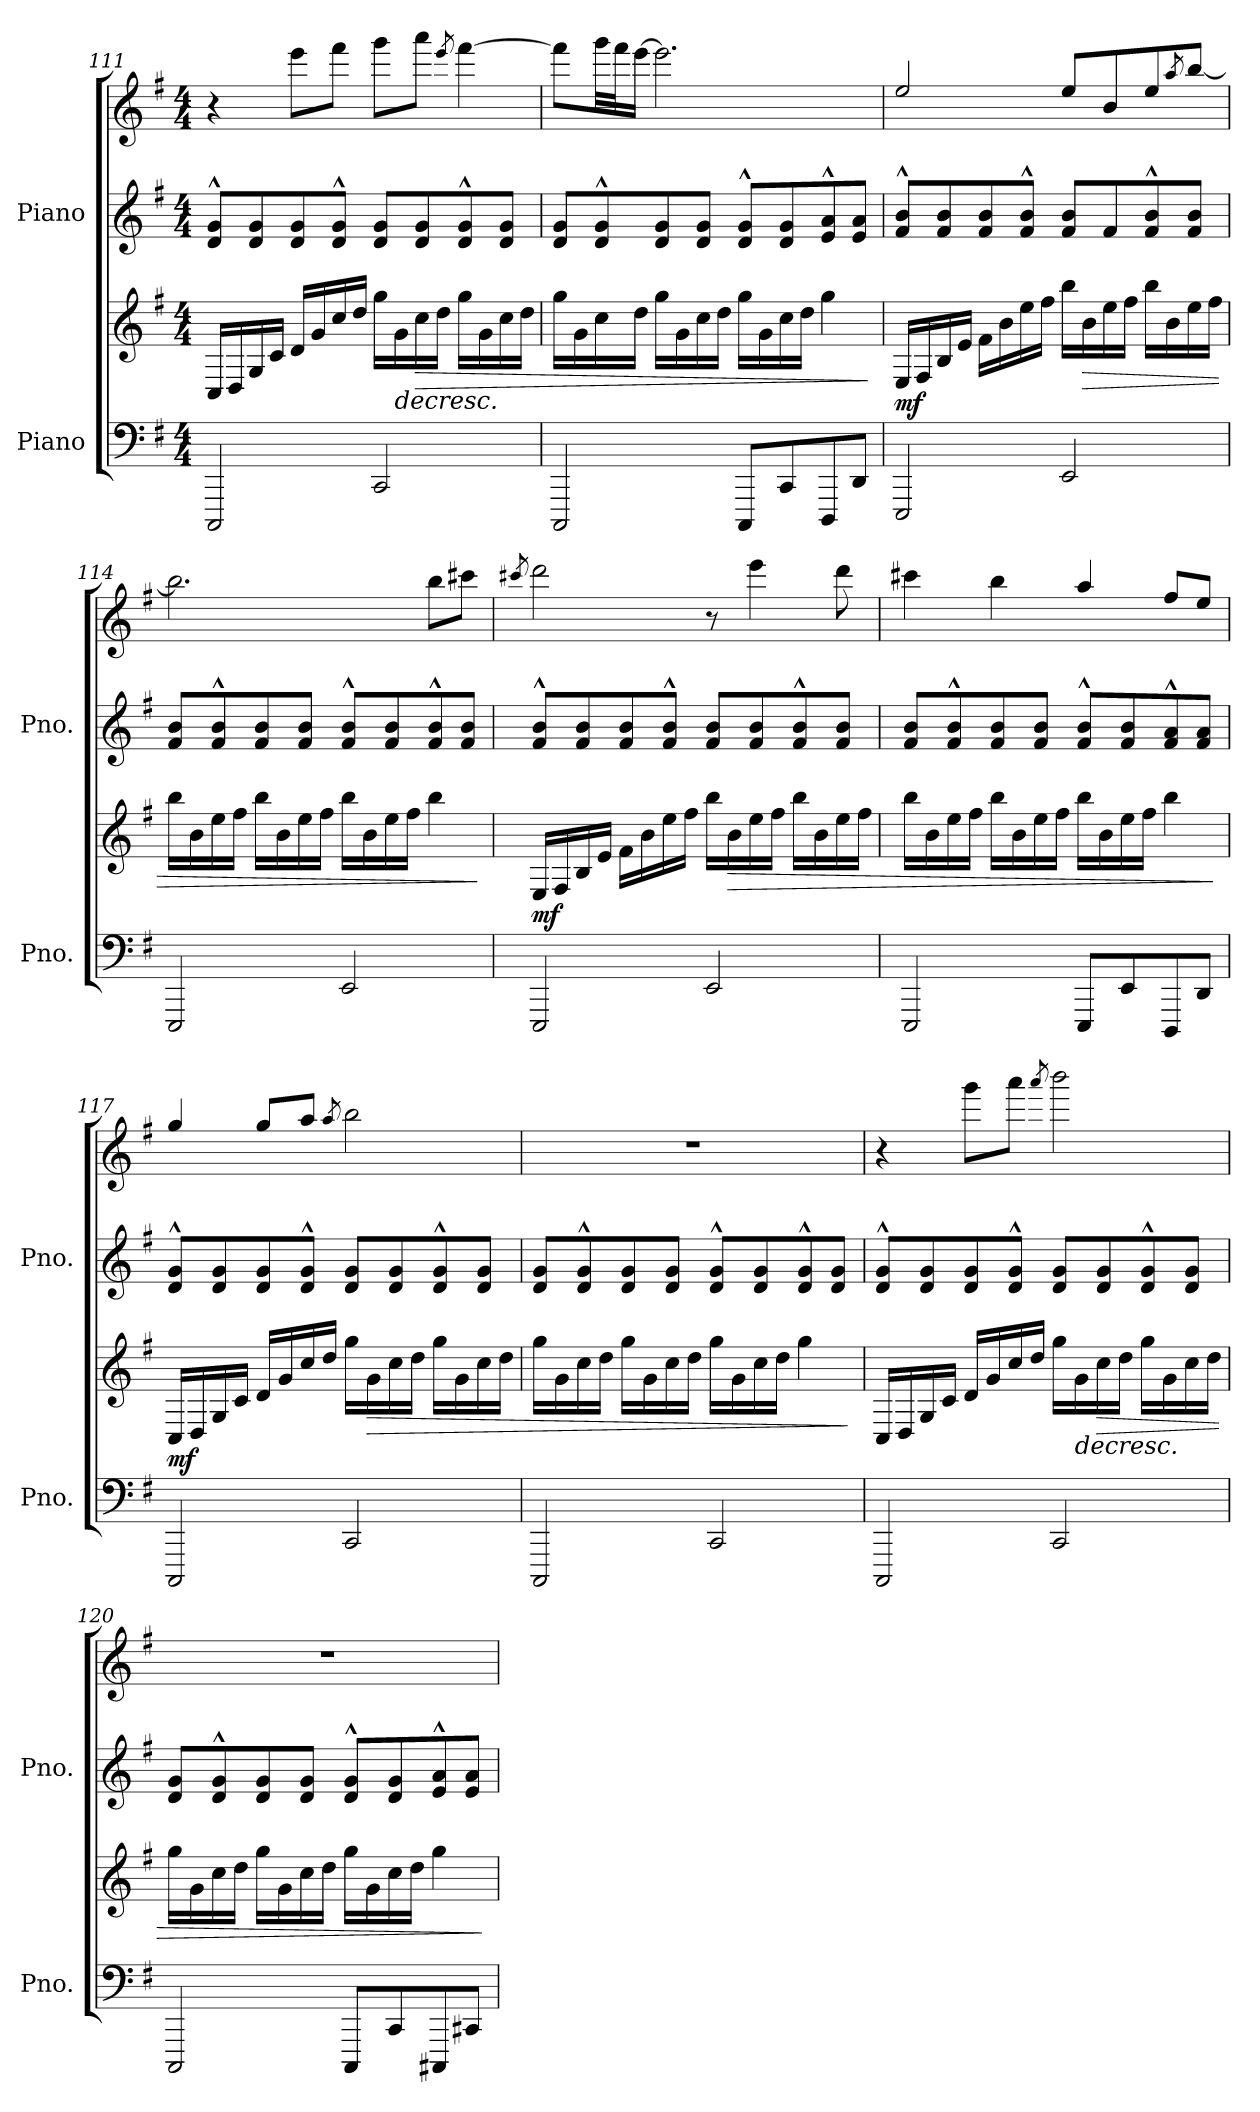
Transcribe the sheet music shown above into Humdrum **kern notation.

**kern	**kern	**dynam	**kern	**kern
*part2	*part2	*part2	*part1	*part1
*staff4	*staff3	*staff3/4	*staff2	*staff1
*I"Piano	*	*	*I"Piano	*
*I'Pno.	*	*	*I'Pno.	*
!!LO:LB:g=z
*clefF4	*clefG2	*	*clefG2	*clefG2
*k[f#]	*k[f#]	*	*k[f#]	*k[f#]
*M4/4	*M4/4	*	*M4/4	*M4/4
=111	=111	=111	=111	=111
!	!	!LO:DY:b	!	!
!	!	!LO:DY:n=1:b	!	!
2CCC/	16C/LL	mf mf	8d/^^ 8g/^^L	4r
.	16D/	.	.	.
.	16G/	.	8d/ 8g/	.
.	16c/JJ	.	.	.
.	16d/LL	.	8d/ 8g/	8eee\L
.	16g/	.	.	.
.	16cc/	.	8d/^^ 8g/^^J	8fff#\J
.	16dd/JJ	.	.	.
2CC/	16gg\LL	.	8d/ 8g/L	8ggg\L
!	!	!LO:HP:b	!	!
.	16g!\	>	.	.
!	!	!LO:HP:b	!	!
.	16cc!\	>	8d/ 8g/	8aaa\J
.	16dd!\JJ	.	.	.
.	.	.	.	8qeee/
.	16gg!\LL	.	8d/^^ 8g/^^	[4fff#\
.	16g!\	.	.	.
.	16cc!\	.	8d/ 8g/J	.
.	16dd!\JJ	.	.	.
=112	=112	=112	=112	=112
2CCC/	16gg!\LL	.	8d/ 8g/L	8fff#\L]
.	16g!\	.	.	.
.	16cc!\	.	8d/^^ 8g/^^	32ggg\LL
.	.	.	.	32fff#\J
.	16dd!\JJ	.	.	[16eee\JJ
.	16gg!\LL	.	8d/ 8g/	2.eee\]
.	16g!\	.	.	.
.	16cc!\	.	8d/ 8g/J	.
.	16dd!\JJ	.	.	.
8CCC/L	16gg!\LL	.	8d/^^ 8g/^^L	.
.	16g!\	.	.	.
8CC/	16cc!\	.	8d/ 8g/	.
.	16dd!\JJ	.	.	.
8DDD/	4gg!\	.	8e/^^ 8a/^^	.
8DD/J	.	.	8e/ 8a/J	.
.	.	] ]	.	.
!!LO:LB:g=z
=113	=113	=113	=113	=113
!	!	!LO:DY:b	!	!
2EEE/	16E/LL	mf	8f#/^^ 8b/^^L	2ee/
.	16F#/	.	.	.
.	16B/	.	8f#/ 8b/	.
.	16e/JJ	.	.	.
.	16f#\LL	.	8f#/ 8b/	.
.	16b\	.	.	.
.	16ee\	.	8f#/^^ 8b/^^J	.
.	16ff#\JJ	.	.	.
2EE/	16bb\LL	.	8f#/ 8b/L	8ee/L
!	!	!LO:HP:b	!	!
.	16b!\	>	.	.
.	16ee!\	.	8f#/	8b/
.	16ff#!\JJ	.	.	.
.	16bb!\LL	.	8f#/^^ 8b/^^	8ee/
.	16b!\	.	.	.
.	.	.	.	8qaa/
.	16ee!\	.	8f#/ 8b/J	[8bb/J
.	16ff#!\JJ	.	.	.
=114	=114	=114	=114	=114
2EEE/	16bb!\LL	.	8f#/ 8b/L	2.bb\]
.	16b!\	.	.	.
.	16ee!\	.	8f#/^^ 8b/^^	.
.	16ff#!\JJ	.	.	.
.	16bb!\LL	.	8f#/ 8b/	.
.	16b!\	.	.	.
.	16ee!\	.	8f#/ 8b/J	.
.	16ff#!\JJ	.	.	.
2EE/	16bb!\LL	.	8f#/^^ 8b/^^L	.
.	16b!\	.	.	.
.	16ee!\	.	8f#/ 8b/	.
.	16ff#!\JJ	.	.	.
.	4bb!\	.	8f#/^^ 8b/^^	8bb\L
.	.	.	8f#/ 8b/J	8ccc#X\J
.	.	]	.	.
!!LO:PB:g=z
=115	=115	=115	=115	=115
.	.	.	.	8qccc#X/
!	!	!LO:DY:b	!	!
2EEE/	16E/LL	mf	8f#/^^ 8b/^^L	2ddd\
.	16F#/	.	.	.
.	16B/	.	8f#/ 8b/	.
.	16e/JJ	.	.	.
.	16f#\LL	.	8f#/ 8b/	.
.	16b\	.	.	.
.	16ee\	.	8f#/^^ 8b/^^J	.
.	16ff#\JJ	.	.	.
2EE/	16bb\LL	.	8f#/ 8b/L	8r
!	!	!LO:HP:b	!	!
.	16b!\	>	.	.
.	16ee!\	.	8f#/ 8b/	4eee\
.	16ff#!\JJ	.	.	.
.	16bb!\LL	.	8f#/^^ 8b/^^	.
.	16b!\	.	.	.
.	16ee!\	.	8f#/ 8b/J	8ddd\
.	16ff#!\JJ	.	.	.
=116	=116	=116	=116	=116
2EEE/	16bb!\LL	.	8f#/ 8b/L	4ccc#X\
.	16b!\	.	.	.
.	16ee!\	.	8f#/^^ 8b/^^	.
.	16ff#!\JJ	.	.	.
.	16bb!\LL	.	8f#/ 8b/	4bb\
.	16b!\	.	.	.
.	16ee!\	.	8f#/ 8b/J	.
.	16ff#!\JJ	.	.	.
8EEE/L	16bb!\LL	.	8f#/^^ 8b/^^L	4aa/
.	16b!\	.	.	.
8EE/	16ee!\	.	8f#/ 8b/	.
.	16ff#!\JJ	.	.	.
8DDD/	4bb!\	.	8f#/^^ 8a/^^	8ff#/L
8DD/J	.	.	8f#/ 8a/J	8ee/J
.	.	]	.	.
!!LO:LB:g=z
=117	=117	=117	=117	=117
!	!	!LO:DY:b	!	!
2CCC/	16C/LL	mf	8d/^^ 8g/^^L	4gg/
.	16D/	.	.	.
.	16G/	.	8d/ 8g/	.
.	16c/JJ	.	.	.
.	16d/LL	.	8d/ 8g/	8gg/L
.	16g/	.	.	.
.	16cc/	.	8d/^^ 8g/^^J	8aa/J
.	16dd/JJ	.	.	.
.	.	.	.	8qaa/
2CC/	16gg\LL	.	8d/ 8g/L	2bb\
!	!	!LO:HP:b	!	!
.	16g!\	>	.	.
.	16cc!\	.	8d/ 8g/	.
.	16dd!\JJ	.	.	.
.	16gg!\LL	.	8d/^^ 8g/^^	.
.	16g!\	.	.	.
.	16cc!\	.	8d/ 8g/J	.
.	16dd!\JJ	.	.	.
=118	=118	=118	=118	=118
2CCC/	16gg!\LL	.	8d/ 8g/L	1r
.	16g!\	.	.	.
.	16cc!\	.	8d/^^ 8g/^^	.
.	16dd!\JJ	.	.	.
.	16gg!\LL	.	8d/ 8g/	.
.	16g!\	.	.	.
.	16cc!\	.	8d/ 8g/J	.
.	16dd!\JJ	.	.	.
2CC/	16gg!\LL	.	8d/^^ 8g/^^L	.
.	16g!\	.	.	.
.	16cc!\	.	8d/ 8g/	.
.	16dd!\JJ	.	.	.
.	4gg!\	.	8d/^^ 8g/^^	.
.	.	.	8d/ 8g/J	.
.	.	]	.	.
!!LO:LB:g=z
=119	=119	=119	=119	=119
!	!	!LO:DY:b	!	!
!	!	!LO:DY:n=1:b	!	!
2CCC/	16C/LL	mf mf	8d/^^ 8g/^^L	4r
.	16D/	.	.	.
.	16G/	.	8d/ 8g/	.
.	16c/JJ	.	.	.
.	16d/LL	.	8d/ 8g/	8ggg\L
.	16g/	.	.	.
.	16cc/	.	8d/^^ 8g/^^J	8aaa\J
.	16dd/JJ	.	.	.
.	.	.	.	8qaaa/
2CC/	16gg\LL	.	8d/ 8g/L	2bbb\
!	!	!LO:HP:b	!	!
.	16g!\	>	.	.
!	!	!LO:HP:b	!	!
.	16cc!\	>	8d/ 8g/	.
.	16dd!\JJ	.	.	.
.	16gg!\LL	.	8d/^^ 8g/^^	.
.	16g!\	.	.	.
.	16cc!\	.	8d/ 8g/J	.
.	16dd!\JJ	.	.	.
=120	=120	=120	=120	=120
2CCC/	16gg!\LL	.	8d/ 8g/L	1r
.	16g!\	.	.	.
.	16cc!\	.	8d/^^ 8g/^^	.
.	16dd!\JJ	.	.	.
.	16gg!\LL	.	8d/ 8g/	.
.	16g!\	.	.	.
.	16cc!\	.	8d/ 8g/J	.
.	16dd!\JJ	.	.	.
8CCC/L	16gg!\LL	.	8d/^^ 8g/^^L	.
.	16g!\	.	.	.
8CC/	16cc!\	.	8d/ 8g/	.
.	16dd!\JJ	.	.	.
8CCC#X/	4gg!\	.	8e/^^ 8a/^^	.
8CC#X/J	.	.	8e/ 8a/J	.
.	.	] ]	.	.
=	=	=	=	=
*-	*-	*-	*-	*-
